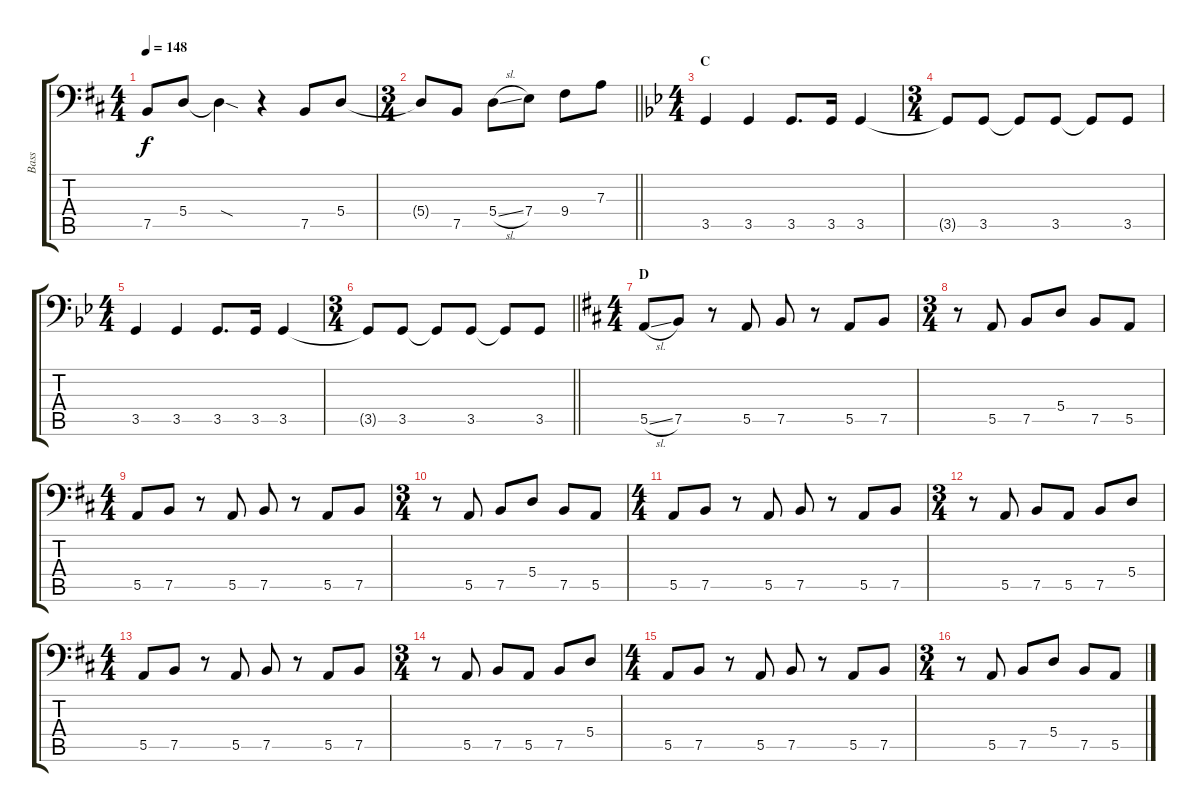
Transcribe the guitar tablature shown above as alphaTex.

\track ("Bass" "Bass") {instrument electricbassfinger}
\staff {score tabs}
\tuning (C3 G2 D2 A1 E1 B0) {hide}
\ts (4 4)
\tempo 148
\clef f4
\ks bminor
7.5.8{dy f} 5.4.8 5.4{sod t}.4 r.4 7.5.8 5.4.8 |
\ts (3 4)
\barLineRight lightlight
5.4{t}.8 7.5.8 5.4{sl}.8 7.4.8 9.4.8 7.3.8 |
\ts (4 4)
\section ("" "C")
\ks gminor
3.5.4 3.5.4 3.5.8{d} 3.5.16 3.5.4 |
\ts (3 4)
3.5{t}.8 3.5.8 3.5{t}.8 3.5.8 3.5{t}.8 3.5.8 |
\ts (4 4)
3.5.4 3.5.4 3.5.8{d} 3.5.16 3.5.4 |
\ts (3 4)
\barLineRight lightlight
3.5{t}.8 3.5.8 3.5{t}.8 3.5.8 3.5{t}.8 3.5.8 |
\ts (4 4)
\section ("" "D")
\ks bminor
5.5{sl}.8 7.5.8 r.8 5.5.8 7.5.8 r.8 5.5.8 7.5.8 |
\ts (3 4)
r.8 5.5.8 7.5.8 5.4.8 7.5.8 5.5.8 |
\ts (4 4)
5.5.8 7.5.8 r.8 5.5.8 7.5.8 r.8 5.5.8 7.5.8 |
\ts (3 4)
r.8 5.5.8 7.5.8 5.4.8 7.5.8 5.5.8 |
\ts (4 4)
5.5.8 7.5.8 r.8 5.5.8 7.5.8 r.8 5.5.8 7.5.8 |
\ts (3 4)
r.8 5.5.8 7.5.8 5.5.8 7.5.8 5.4.8 |
\ts (4 4)
5.5.8 7.5.8 r.8 5.5.8 7.5.8 r.8 5.5.8 7.5.8 |
\ts (3 4)
r.8 5.5.8 7.5.8 5.5.8 7.5.8 5.4.8 |
\ts (4 4)
5.5.8 7.5.8 r.8 5.5.8 7.5.8 r.8 5.5.8 7.5.8 |
\ts (3 4)
r.8 5.5.8 7.5.8 5.4.8 7.5.8 5.5.8
